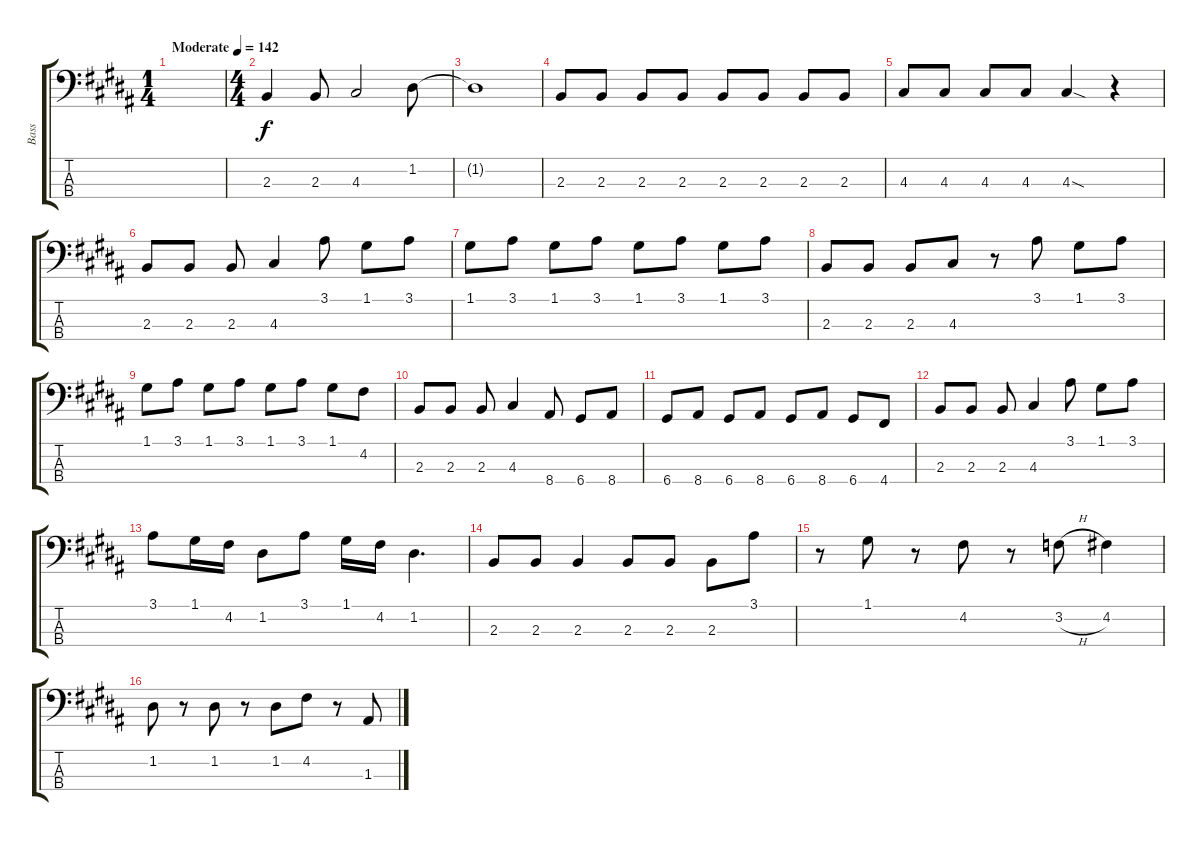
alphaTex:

\track ("Bass" "Bass") {instrument electricbassfinger}
\staff {score tabs}
\tuning (G2 D2 A1 D1) {hide}
\ts (1 4)
\tempo (142 "Moderate")
\clef f4
\ks b
|
\ts (4 4)
2.3.4 2.3.8 4.3.2 1.2.8 |
1.2{t}.1 |
2.3.8 2.3.8 2.3.8 2.3.8 2.3.8 2.3.8 2.3.8 2.3.8 |
4.3.8 4.3.8 4.3.8 4.3.8 4.3{sod}.4 r.4 |
2.3.8 2.3.8 2.3.8 4.3.4 3.1.8 1.1.8 3.1.8 |
1.1.8 3.1.8 1.1.8 3.1.8 1.1.8 3.1.8 1.1.8 3.1.8 |
2.3.8 2.3.8 2.3.8 4.3.8 r.8 3.1.8 1.1.8 3.1.8 |
1.1.8 3.1.8 1.1.8 3.1.8 1.1.8 3.1.8 1.1.8 4.2.8 |
2.3.8 2.3.8 2.3.8 4.3.4 8.4.8 6.4.8 8.4.8 |
6.4.8 8.4.8 6.4.8 8.4.8 6.4.8 8.4.8 6.4.8 4.4.8 |
2.3.8 2.3.8 2.3.8 4.3.4 3.1.8 1.1.8 3.1.8 |
3.1.8 1.1.16 4.2.16 1.2.8 3.1.8 1.1.16 4.2.16 1.2.4{d} |
2.3.8 2.3.8 2.3.4 2.3.8 2.3.8 2.3.8 3.1.8 |
r.8 1.1.8 r.8 4.2.8 r.8 3.2{h}.8 4.2.4 |
1.2.8 r.8 1.2.8 r.8 1.2.8 4.2.8 r.8 1.3.8
